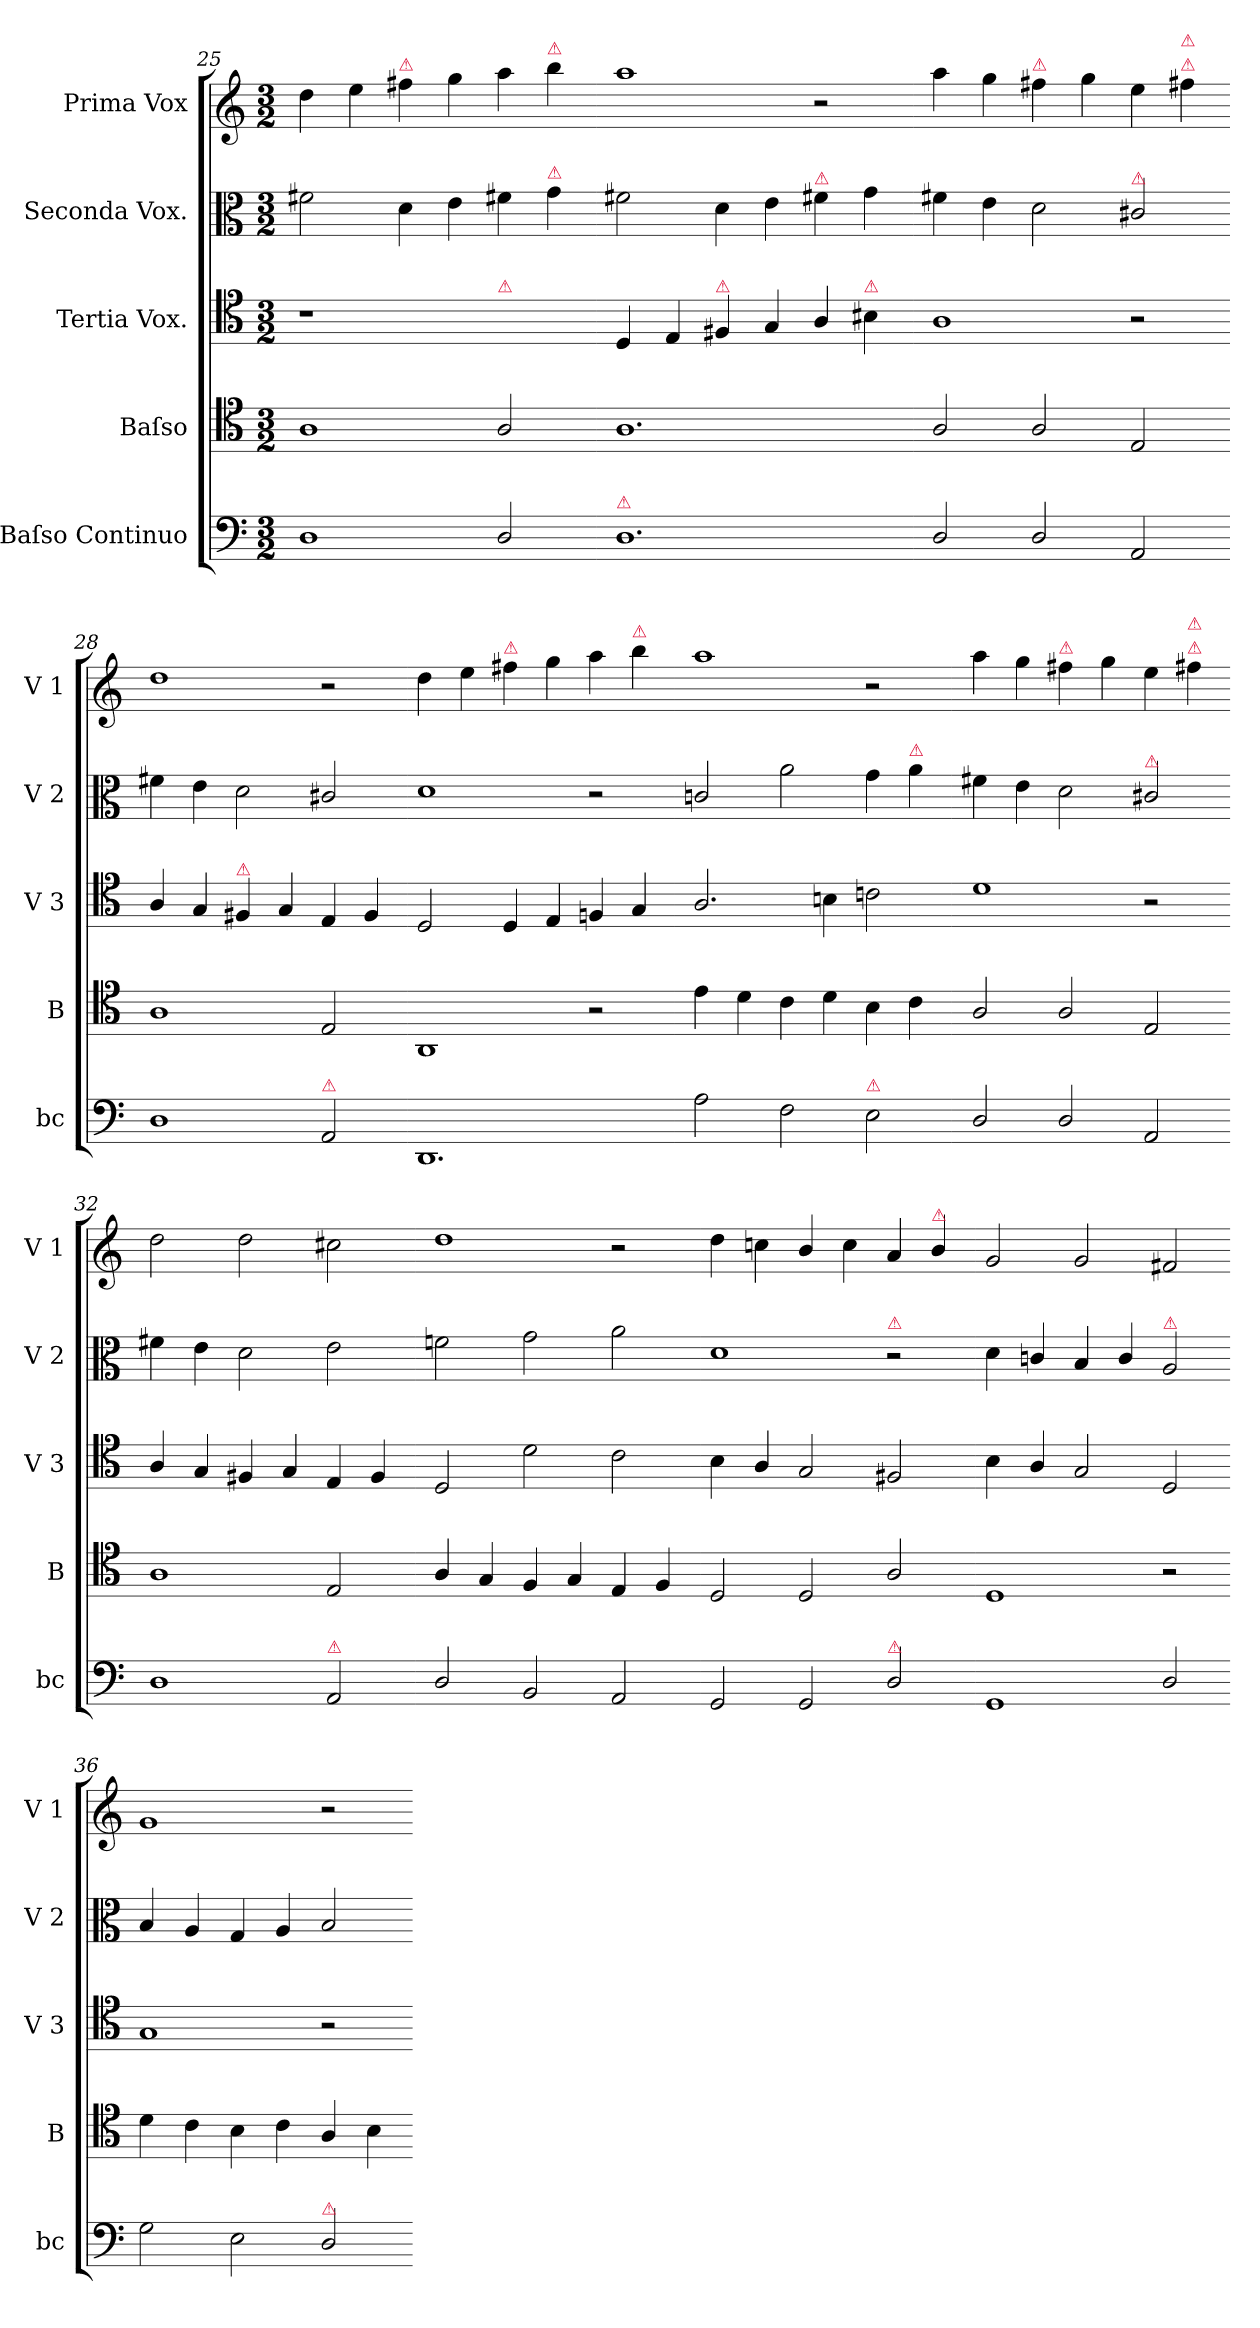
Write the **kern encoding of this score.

**kern	**kern	**kern	**kern	**kern
*part5	*part4	*part3	*part2	*part1
*staff5	*staff4	*staff3	*staff2	*staff1
*I"Baſso Continuo	*I"Baſso	*I"Tertia Vox.	*I"Seconda Vox.	*I"Prima Vox
*I'bc	*I'B	*I'V 3	*I'V 2	*I'V 1
*clefF4	*clefC4	*clefC4	*clefC3	*clefG2
*k[]	*k[]	*k[]	*k[]	*k[]
*M3/2	*M3/2	*M3/2	*M3/2	*M3/2
=25	=25	=25	=25	=25
1D	1A	1r	2f#X\	4dd\
.	.	.	.	4ee\
!	!	!	!	!LO:TX:a:color=crimson:t=⚠
.	.	.	4d\	4ff#X\
.	.	.	4e\	4gg\
!	!	!LO:TX:a:color=crimson:t=⚠	!	!
2D/	2A/	2ryy	4f#X\	4aa\
!	!	!	!	!LO:TX:a:color=crimson:t=⚠
!	!	!	!LO:TX:a:color=crimson:t=⚠	!
.	.	.	4g\	4bb\
=26-	=26-	=26-	=26-	=26-
!LO:TX:a:color=crimson:t=⚠	!	!	!	!
1.D	1.A	4D/	2f#X\	1aa
.	.	4E/	.	.
!	!	!LO:TX:a:color=crimson:t=⚠	!	!
.	.	4F#X/	4d\	.
.	.	4G/	4e\	.
!	!	!	!LO:TX:a:color=crimson:t=⚠	!
.	.	4A/	4f#X\	2r
!	!	!LO:TX:a:color=crimson:t=⚠	!	!
.	.	4B#X\	4g\	.
=27-	=27-	=27-	=27-	=27-
2D/	2A/	1A	4f#X\	4aa\
.	.	.	4e\	4gg\
!	!	!	!	!LO:TX:a:color=crimson:t=⚠
2D/	2A/	.	2d\	4ff#X\
.	.	.	.	4gg\
!	!	!	!LO:TX:a:color=crimson:t=⚠	!
2AA/	2E/	2r	2c#X/	4ee\
!	!	!	!	!LO:TX:a:color=crimson:t=⚠
!	!	!	!	!LO:TX:a:color=crimson:t=⚠
.	.	.	.	4ff#X\
=28-	=28-	=28-	=28-	=28-
1D	1A	4A/	4f#X\	1dd
.	.	4G/	4e\	.
!	!	!LO:TX:a:color=crimson:t=⚠	!	!
.	.	4F#X/	2d\	.
.	.	4G/	.	.
!LO:TX:a:color=crimson:t=⚠	!	!	!	!
2AA/	2E/	4E/	2c#X/	2r
.	.	4F#/	.	.
=29-	=29-	=29-	=29-	=29-
1.DD	1AA	2D/	1d	4dd\
.	.	.	.	4ee\
!	!	!	!	!LO:TX:a:color=crimson:t=⚠
.	.	4D/	.	4ff#X\
.	.	4E/	.	4gg\
.	2r	4Fn/	2r	4aa\
!	!	!	!	!LO:TX:a:color=crimson:t=⚠
.	.	4G/	.	4bb\
=30-	=30-	=30-	=30-	=30-
2A\	4e\	2.A/	2cn/	1aa
.	4d\	.	.	.
2F\	4c\	.	2a\	.
.	4d\	4Bn\	.	.
!LO:TX:a:color=crimson:t=⚠	!	!	!	!
2E\	4B\	2cn\	4g\	2r
!	!	!	!LO:TX:a:color=crimson:t=⚠	!
.	4c\	.	4a\	.
=31-	=31-	=31-	=31-	=31-
2D/	2A/	1d	4f#X\	4aa\
.	.	.	4e\	4gg\
!	!	!	!	!LO:TX:a:color=crimson:t=⚠
2D/	2A/	.	2d\	4ff#X\
.	.	.	.	4gg\
!	!	!	!LO:TX:a:color=crimson:t=⚠	!
2AA/	2E/	2r	2c#X/	4ee\
!	!	!	!	!LO:TX:a:color=crimson:t=⚠
!	!	!	!	!LO:TX:a:color=crimson:t=⚠
.	.	.	.	4ff#X\
=32-	=32-	=32-	=32-	=32-
1D	1A	4A/	4f#X\	2dd\
.	.	4G/	4e\	.
.	.	4F#X/	2d\	2dd\
.	.	4G/	.	.
!LO:TX:a:color=crimson:t=⚠	!	!	!	!
2AA/	2E/	4E/	2e\	2cc#X\
.	.	4F#/	.	.
=33-	=33-	=33-	=33-	=33-
2D/	4A/	2D/	2fn\	1dd
.	4G/	.	.	.
2BB/	4F/	2d\	2g\	.
.	4G/	.	.	.
2AA/	4E/	2c\	2a\	2r
.	4F/	.	.	.
=34-	=34-	=34-	=34-	=34-
2GG/	2D/	4B\	1d	4dd\
.	.	4A/	.	4ccn\
2GG/	2D/	2G/	.	4b/
.	.	.	.	4cc\
!	!	!	!LO:TX:a:color=crimson:t=⚠	!
!LO:TX:a:color=crimson:t=⚠	!	!	!	!
2D/	2A/	2F#X/	2r	4a/
!	!	!	!	!LO:TX:a:color=crimson:t=⚠
.	.	.	.	4b/
=35-	=35-	=35-	=35-	=35-
1GG	1D	4B\	4d\	2g/
.	.	4A/	4cn/	.
.	.	2G/	4B/	2g/
.	.	.	4c/	.
!	!	!	!LO:TX:a:color=crimson:t=⚠	!
2D/	2r	2D/	2A/	2f#X/
=36-	=36-	=36-	=36-	=36-
2G\	4d\	1G	4B/	1g
.	4c\	.	4A/	.
2E\	4B\	.	4G/	.
.	4c\	.	4A/	.
!LO:TX:a:color=crimson:t=⚠	!	!	!	!
2D/	4A/	2r	2B/	2r
.	4B\	.	.	.
=-	=-	=-	=-	=-
*-	*-	*-	*-	*-
